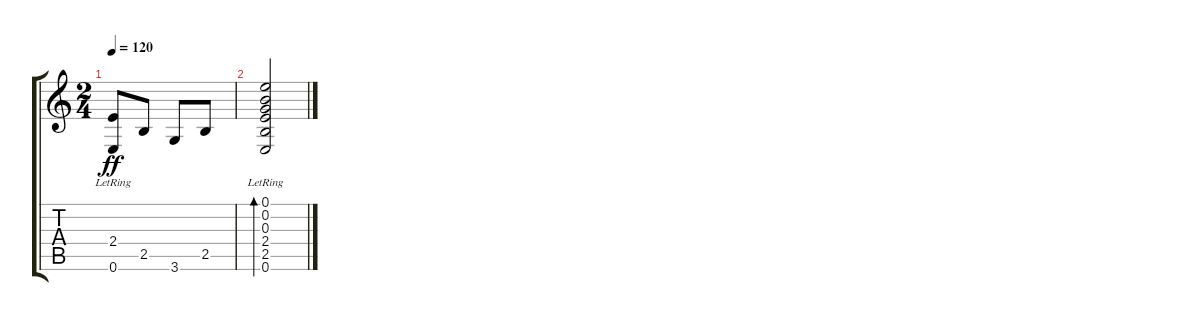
\track "" {instrument acousticguitarnylon}
\staff {score tabs}
\tuning (E4 B3 G3 D3 A2 E2) {hide}
\ts (2 4)
\tempo 120
\clef g2
\ks c
(2.4 0.6{lr}).8{dy ff} 2.5.8 3.6.8 2.5.8 |
(0.1 0.2 0.3 2.4{lr} 2.5{lr} 0.6{lr}).2{bd 480}
